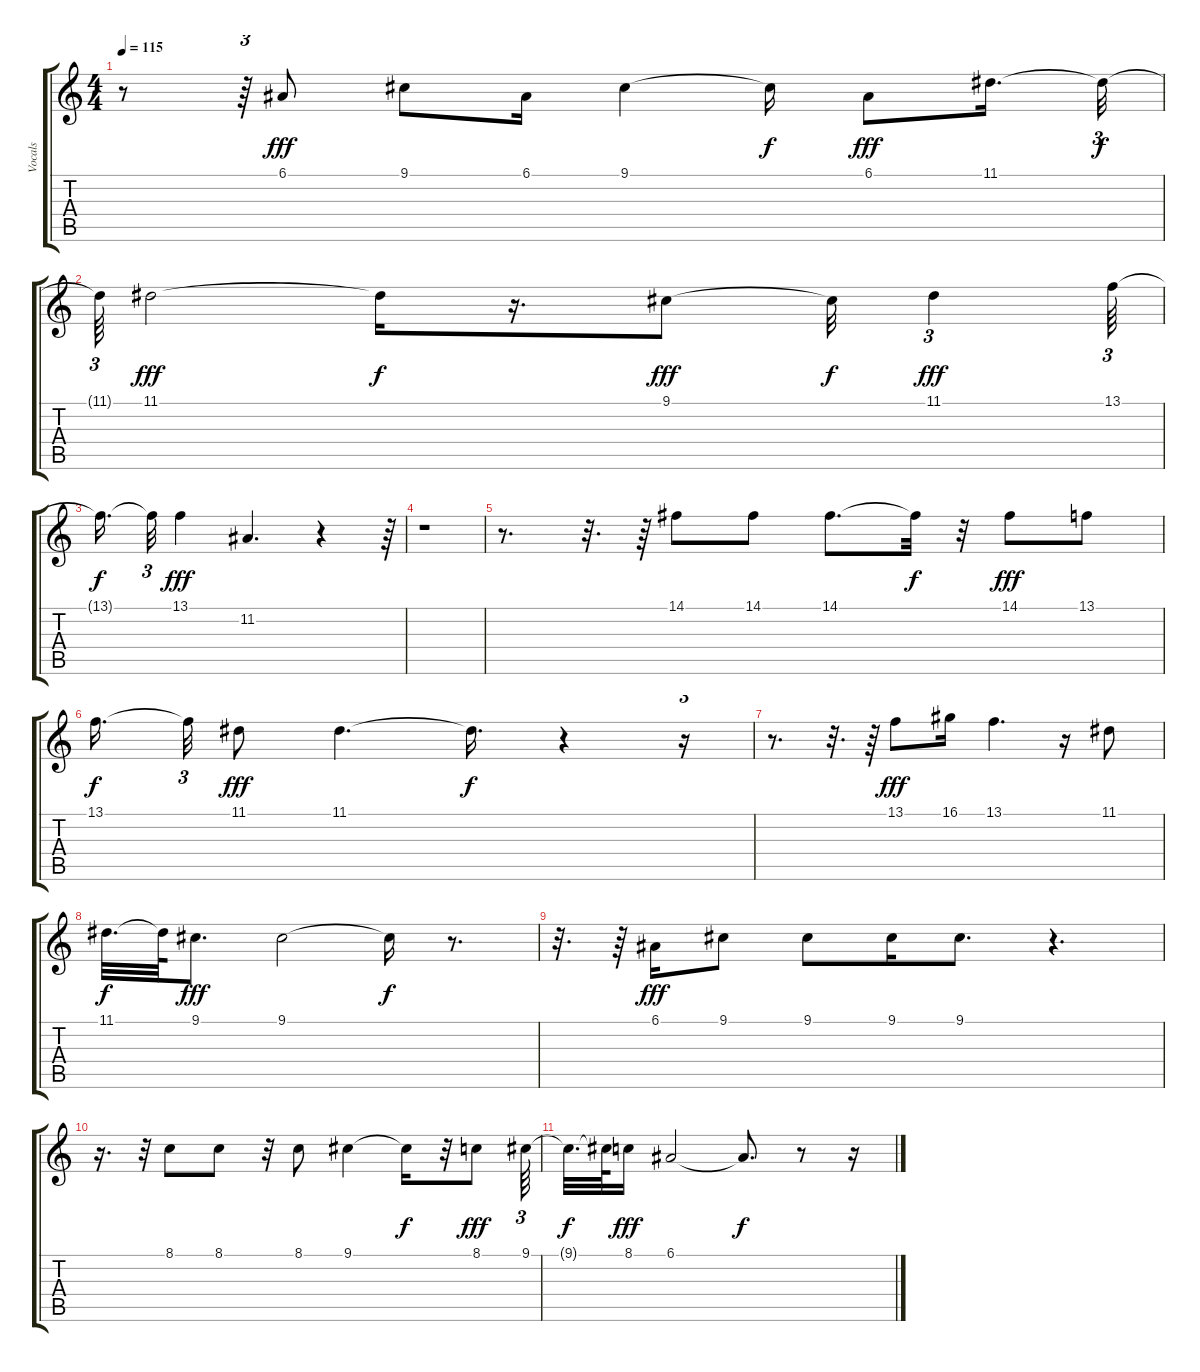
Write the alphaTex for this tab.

\track ("Vocals" "Vocals") {instrument synthvoice}
\staff {score tabs}
\tuning (E4 B3 G3 D3 A2 E2) {hide}
\ts (4 4)
\tempo 115
\clef g2
\ks c
r.8{dy f} r.64{tu (3 2)} 6.1.8{dy fff} 9.1.8 6.1.16 9.1.4 9.1{t}.16{dy f} 6.1.8{dy fff} 11.1.16{d} 11.1{t}.32{tu (3 2) dy f} |
11.1{t}.64{tu (3 2)} 11.1.2{dy fff} 11.1{t}.16{dy f} r.16{d} 9.1.8{dy fff} 9.1{t}.32{dy f} 11.1.4{tu (3 2) dy fff} 13.1.64{tu (3 2)} |
13.1{t}.16{d dy f} 13.1{t}.32{tu (3 2)} 13.1.4{dy fff} 11.2.4{d} r.4 r.64{tu (3 2)} |
r.1 |
r.8{d} r.32{d} r.64 14.1.8 14.1.8 14.1.8{d} 14.1{t}.32{dy f} r.32 14.1.8{dy fff} 13.1.8 |
13.1.16{d dy f beam splitsecondary} 13.1{t}.32{tu (3 2)} 11.1.8{dy fff} 11.1.4{d} 11.1{t}.16{d dy f} r.4 r.16{tu (3 2)} |
r.8{d} r.32{d} r.64 13.1.8{dy fff} 16.1.16 13.1.4{d} r.16 11.1.8 |
11.1.32{d dy f} 11.1{t}.64 9.1.8{d dy fff} 9.1.2 9.1{t}.16{dy f} r.8{d} |
r.32{d} r.64 6.1.16{dy fff} 9.1.8 9.1.8 9.1.16 9.1.8{d} r.4{d} |
r.16{d} r.32{tu (3 2)} 8.1.8 8.1.8 r.32 8.1.8 9.1.4 9.1{t}.16{dy f} r.32 8.1.8{dy fff} 9.1.64{tu (3 2)} |
9.1{t}.32{d dy f} 9.1{t}.64 8.1.16{dy fff} 6.1.2 6.1{t}.8{d dy f} r.8 r.16
